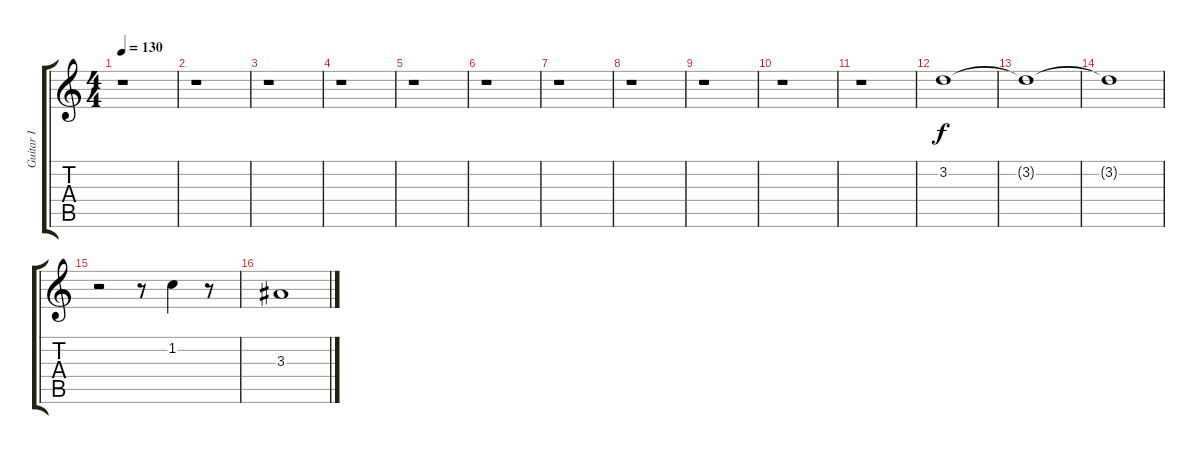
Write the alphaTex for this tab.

\track ("Guitar I" "Guitar I") {instrument distortionguitar}
\staff {score tabs}
\tuning (E4 B3 G3 D3 A2 E2) {hide}
\ts (4 4)
\tempo 130
\clef g2
\ks c
r.1{dy f} |
r.1 |
r.1 |
r.1 |
r.1 |
r.1 |
r.1 |
r.1 |
r.1 |
r.1 |
r.1 |
3.2.1 |
3.2{t}.1 |
3.2{t}.1 |
r.2 r.8 1.2.4 r.8 |
3.3.1
